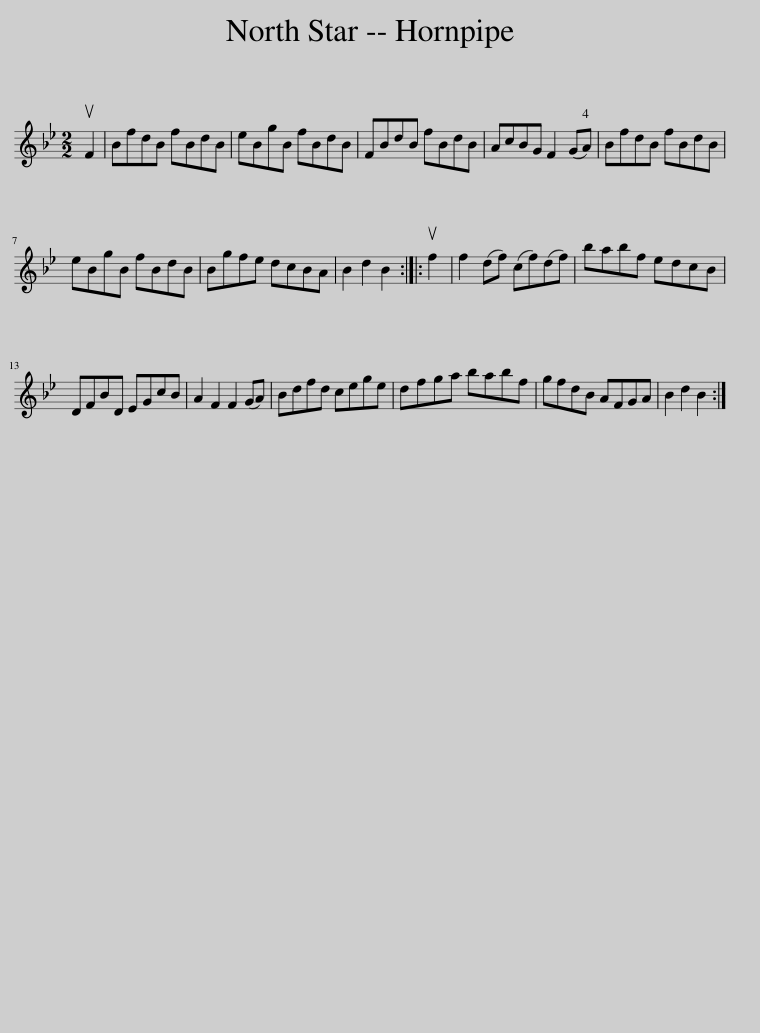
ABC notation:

X:1
L:1/8
M:2/2
I:linebreak $
K:Bb
V:1 treble
V:1
 uF2 | BfdB fBdB | eBgB fBdB | FBdB fBdB | AcBG F2 (GA) | %5
 BfdB fBdB |$ eBgB fBdB | Bgfe dcBA | B2 d2 B2 :: uf2 | %10
 f2 (df) (cf)(df) | babf edcB |$ DFBD EGcB | A2 F2 F2 (GA) | Bdfd cege | %15
 dfga babf | gfdB AFGA | B2 d2 B2 :| %18
